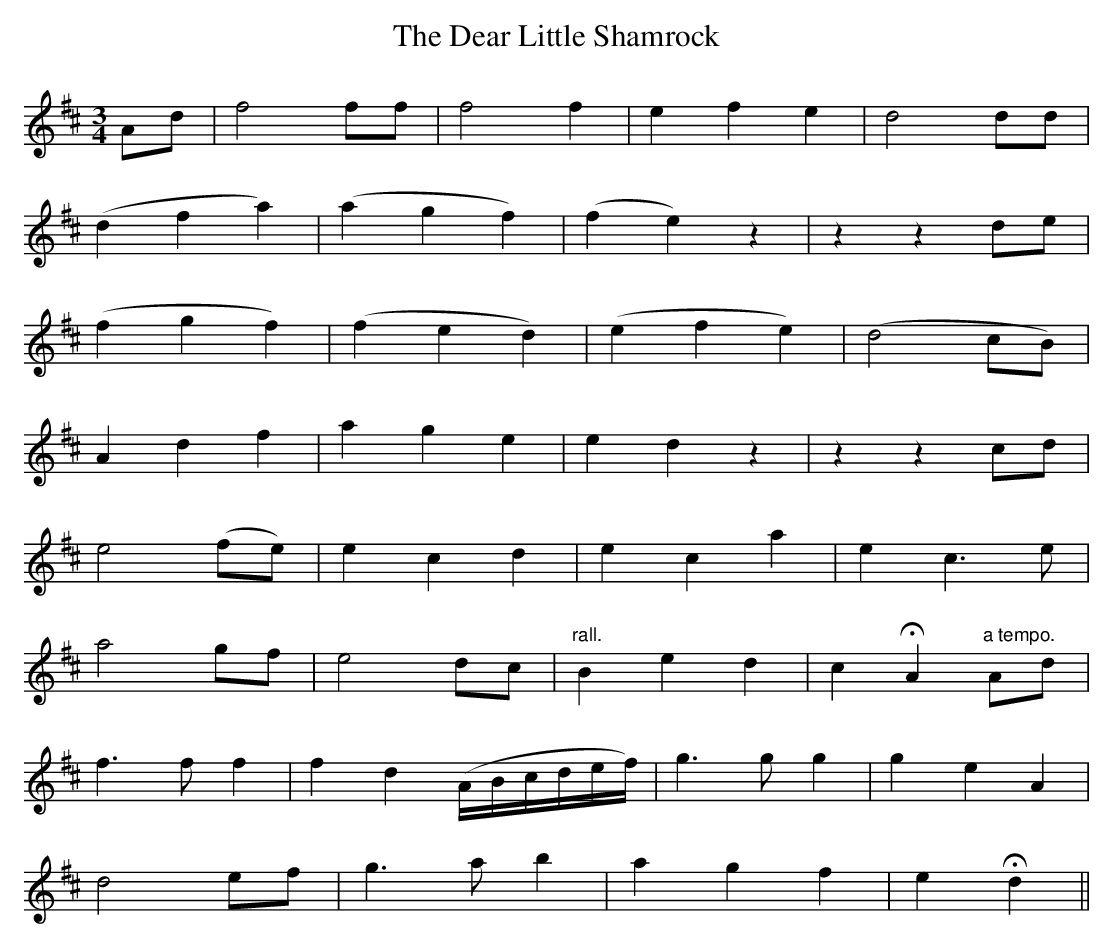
X:1
T: The Dear Little Shamrock
M: 3/4
L: 1/8
K: D
Ad|f4 ff|f4 f2|e2 f2 e2|d4 dd|
(d2 f2 a2)|(a2 g2 f2)|(f2 e2) z2|z2 z2 de|
(f2 g2 f2)|(f2 e2 d2)|(e2 f2 e2)|(d4 cB)|
A2 d2 f2|a2 g2 e2|e2 d2 z2|z2 z2 cd|
e4 (fe)|e2 c2 d2|e2 c2 a2|e2 c3 e|
a4 gf|e4 dc|"rall."B2 e2 d2|c2 HA2 "a tempo."Ad|
f3 f f2|f2 d2 (A/B/c/d/e/f/)|g3 g g2|g2 e2 A2|
d4 ef|g3 a b2|a2 g2 f2|e2 Hd2||
